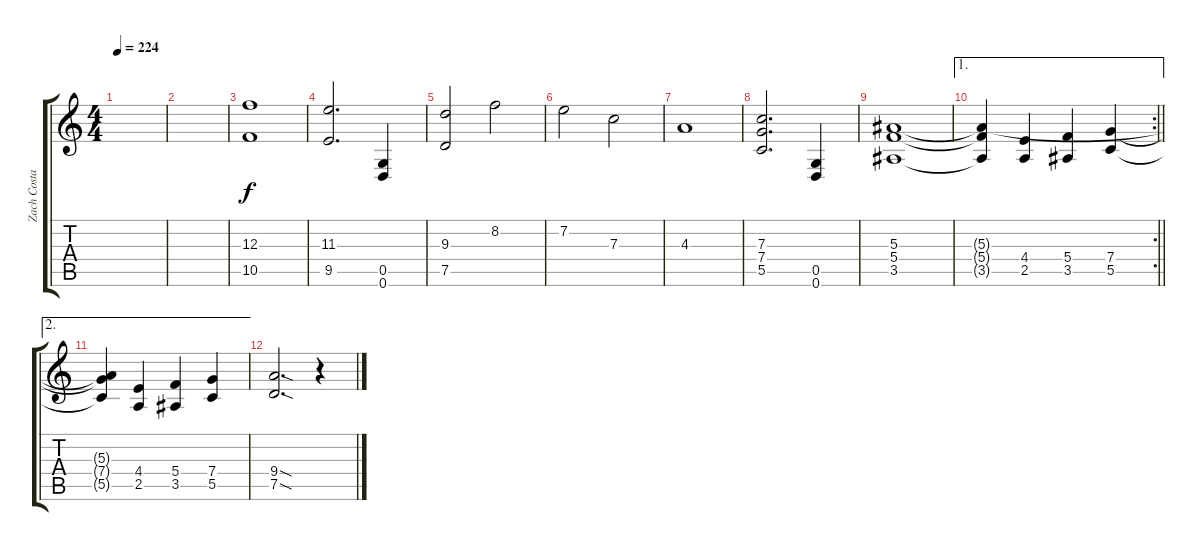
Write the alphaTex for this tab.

\track ("Zach Costa" "Zach Costa") {instrument distortionguitar}
\staff {score tabs}
\tuning (D4 A3 F3 C3 G2 D2) {hide}
\ts (4 4)
\tempo 224
\clef g2
\ks c
|
|
(12.3 10.5).1 |
(11.3 9.5).2{d} (0.5 0.6).4 |
(9.3 7.5).2 8.2.2 |
7.2.2 7.3.2 |
4.3.1 |
(7.3 7.4 5.5).2{d} (0.5 0.6).4 |
(5.3 5.4 3.5).1 |
\ae 1
\rc 2
\barLineRight lightlight
(5.3{t} 5.4{t} 3.5{t}).4 (4.4 2.5).4 (5.4 3.5).4 (7.4 5.5).4 |
\ae 2
(5.3{t} 7.4{t} 5.5{t}).4 (4.4 2.5).4 (5.4 3.5).4 (7.4 5.5).4 |
(9.4{sod} 7.5{sod}).2{d} r.4
